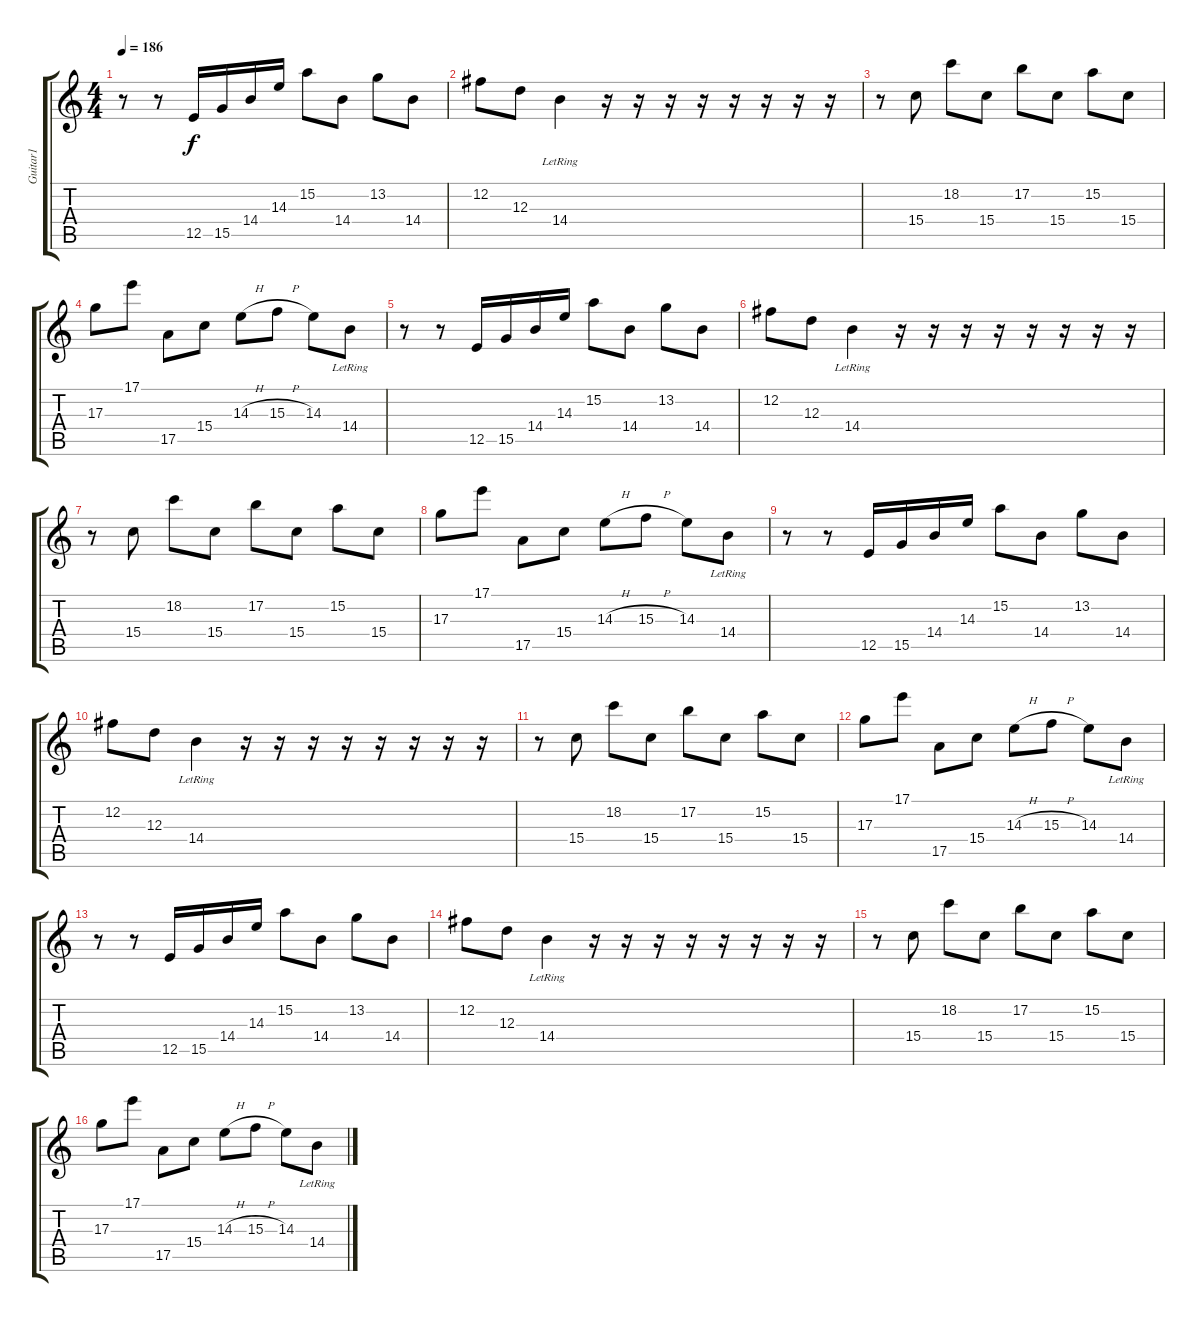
\track ("Guitar1" "Guitar1") {instrument distortionguitar}
\staff {score tabs}
\tuning (B3 Gb3 D3 A2 E2 B1) {hide}
\ts (4 4)
\tempo 186
\clef g2
\ks c
r.8{dy f} r.8 12.5.16 15.5.16 14.4.16 14.3.16 15.2.8 14.4.8 13.2.8 14.4.8 |
12.2.8 12.3.8 14.4{lr}.4 r.16 r.16 r.16 r.16 r.16 r.16 r.16 r.16 |
r.8 15.4.8 18.2.8 15.4.8 17.2.8 15.4.8 15.2.8 15.4.8 |
17.3.8 17.1.8 17.5.8 15.4.8 14.3{h}.8 15.3{h}.8 14.3.8 14.4{lr}.8 |
r.8 r.8 12.5.16 15.5.16 14.4.16 14.3.16 15.2.8 14.4.8 13.2.8 14.4.8 |
12.2.8 12.3.8 14.4{lr}.4 r.16 r.16 r.16 r.16 r.16 r.16 r.16 r.16 |
r.8 15.4.8 18.2.8 15.4.8 17.2.8 15.4.8 15.2.8 15.4.8 |
17.3.8 17.1.8 17.5.8 15.4.8 14.3{h}.8 15.3{h}.8 14.3.8 14.4{lr}.8 |
r.8 r.8 12.5.16 15.5.16 14.4.16 14.3.16 15.2.8 14.4.8 13.2.8 14.4.8 |
12.2.8 12.3.8 14.4{lr}.4 r.16 r.16 r.16 r.16 r.16 r.16 r.16 r.16 |
r.8 15.4.8 18.2.8 15.4.8 17.2.8 15.4.8 15.2.8 15.4.8 |
17.3.8 17.1.8 17.5.8 15.4.8 14.3{h}.8 15.3{h}.8 14.3.8 14.4{lr}.8 |
r.8 r.8 12.5.16 15.5.16 14.4.16 14.3.16 15.2.8 14.4.8 13.2.8 14.4.8 |
12.2.8 12.3.8 14.4{lr}.4 r.16 r.16 r.16 r.16 r.16 r.16 r.16 r.16 |
r.8 15.4.8 18.2.8 15.4.8 17.2.8 15.4.8 15.2.8 15.4.8 |
17.3.8 17.1.8 17.5.8 15.4.8 14.3{h}.8 15.3{h}.8 14.3.8 14.4{lr}.8
